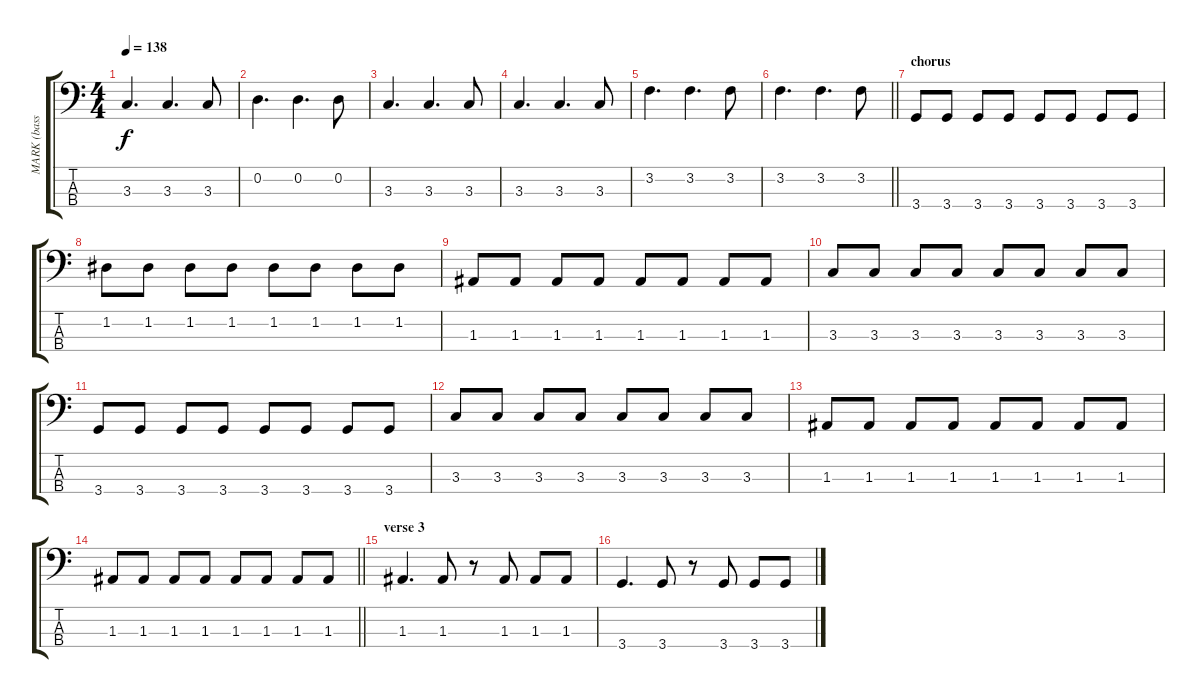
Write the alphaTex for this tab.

\track ("MARK (bass)" "MARK (bass") {instrument synthbass1}
\staff {score tabs}
\tuning (G2 D2 A1 E1) {hide}
\ts (4 4)
\tempo 138
\clef f4
\ks c
3.3.4{d dy f} 3.3.4{d} 3.3.8 |
0.2.4{d} 0.2.4{d} 0.2.8 |
3.3.4{d} 3.3.4{d} 3.3.8 |
3.3.4{d} 3.3.4{d} 3.3.8 |
3.2.4{d} 3.2.4{d} 3.2.8 |
\barLineRight lightlight
3.2.4{d} 3.2.4{d} 3.2.8 |
\section ("" "chorus")
3.4.8 3.4.8 3.4.8 3.4.8 3.4.8 3.4.8 3.4.8 3.4.8 |
1.2.8 1.2.8 1.2.8 1.2.8 1.2.8 1.2.8 1.2.8 1.2.8 |
1.3.8 1.3.8 1.3.8 1.3.8 1.3.8 1.3.8 1.3.8 1.3.8 |
3.3.8 3.3.8 3.3.8 3.3.8 3.3.8 3.3.8 3.3.8 3.3.8 |
3.4.8 3.4.8 3.4.8 3.4.8 3.4.8 3.4.8 3.4.8 3.4.8 |
3.3.8 3.3.8 3.3.8 3.3.8 3.3.8 3.3.8 3.3.8 3.3.8 |
1.3.8 1.3.8 1.3.8 1.3.8 1.3.8 1.3.8 1.3.8 1.3.8 |
\barLineRight lightlight
1.3.8 1.3.8 1.3.8 1.3.8 1.3.8 1.3.8 1.3.8 1.3.8 |
\section ("" "verse 3")
1.3.4{d} 1.3.8 r.8 1.3.8 1.3.8 1.3.8 |
3.4.4{d} 3.4.8 r.8 3.4.8 3.4.8 3.4.8
